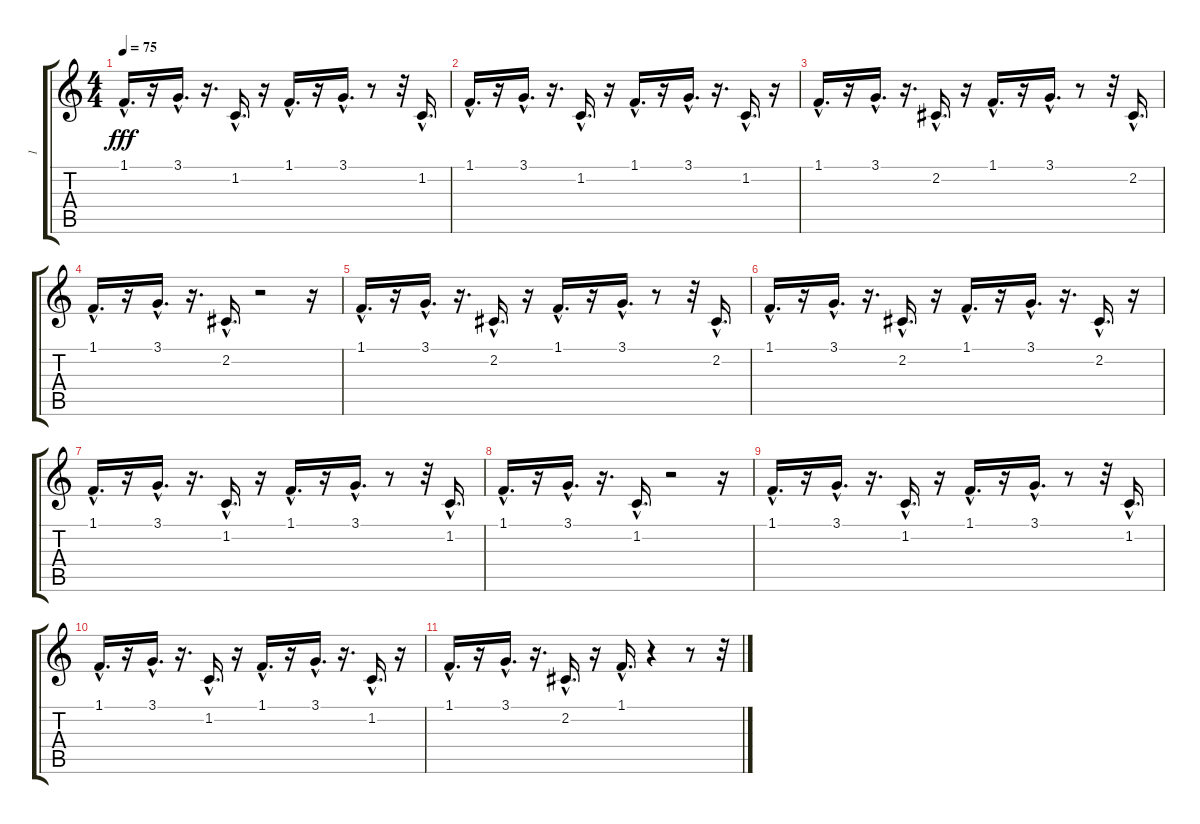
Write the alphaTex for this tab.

\track ("1" "1") {instrument tenorsax}
\staff {score tabs}
\tuning (E4 B3 G3 D3 A2 E2) {hide}
\ts (4 4)
\tempo 75
\clef g2
\ks c
1.1{hac}.16{d dy fff balance 8} r.16 3.1{hac}.16{d balance 12} r.16{d} 1.2{hac}.16{d balance 3} r.16 1.1{hac}.16{d balance 8} r.16 3.1{hac}.16{d balance 12} r.8 r.32 1.2{hac}.16{d balance 3} |
1.1{hac}.16{d balance 8} r.16 3.1{hac}.16{d balance 12} r.16{d} 1.2{hac}.16{d balance 3} r.16 1.1{hac}.16{d balance 8} r.16 3.1{hac}.16{d balance 12} r.16{d} 1.2{hac}.16{d balance 3} r.16 |
1.1{hac}.16{d balance 8} r.16 3.1{hac}.16{d balance 12} r.16{d} 2.2{hac}.16{d balance 3} r.16 1.1{hac}.16{d balance 8} r.16 3.1{hac}.16{d balance 12} r.8 r.32 2.2{hac}.16{d balance 3} |
1.1{hac}.16{d balance 8} r.16 3.1{hac}.16{d balance 12} r.16{d} 2.2{hac}.16{d balance 3} r.2 r.16 |
1.1{hac}.16{d balance 8} r.16 3.1{hac}.16{d balance 12} r.16{d} 2.2{hac}.16{d balance 3} r.16 1.1{hac}.16{d balance 8} r.16 3.1{hac}.16{d balance 12} r.8 r.32 2.2{hac}.16{d balance 3} |
1.1{hac}.16{d balance 8} r.16 3.1{hac}.16{d balance 12} r.16{d} 2.2{hac}.16{d balance 3} r.16 1.1{hac}.16{d balance 8} r.16 3.1{hac}.16{d balance 12} r.16{d} 2.2{hac}.16{d balance 3} r.16 |
1.1{hac}.16{d balance 8} r.16 3.1{hac}.16{d balance 12} r.16{d} 1.2{hac}.16{d balance 3} r.16 1.1{hac}.16{d balance 8} r.16 3.1{hac}.16{d balance 12} r.8 r.32 1.2{hac}.16{d balance 3} |
1.1{hac}.16{d balance 8} r.16 3.1{hac}.16{d balance 12} r.16{d} 1.2{hac}.16{d balance 3} r.2 r.16 |
1.1{hac}.16{d balance 8} r.16 3.1{hac}.16{d balance 12} r.16{d} 1.2{hac}.16{d balance 3} r.16 1.1{hac}.16{d balance 8} r.16 3.1{hac}.16{d balance 12} r.8 r.32 1.2{hac}.16{d balance 3} |
1.1{hac}.16{d balance 8} r.16 3.1{hac}.16{d balance 12} r.16{d} 1.2{hac}.16{d balance 3} r.16 1.1{hac}.16{d balance 8} r.16 3.1{hac}.16{d balance 12} r.16{d} 1.2{hac}.16{d balance 3} r.16 |
1.1{hac}.16{d balance 8} r.16 3.1{hac}.16{d balance 12} r.16{d} 2.2{hac}.16{d balance 3} r.16 1.1{hac}.16{d balance 8} r.4 r.8 r.32
